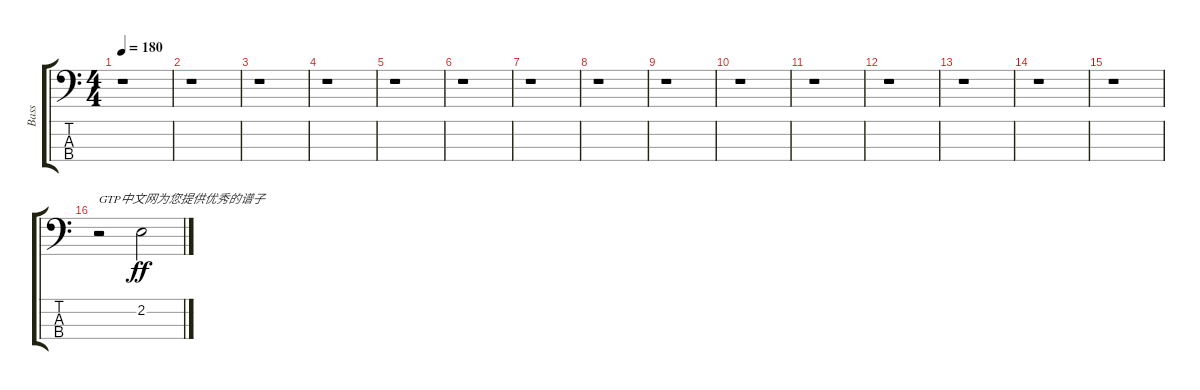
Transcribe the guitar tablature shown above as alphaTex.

\track ("Bass" "Bass") {instrument electricbasspick}
\staff {score tabs}
\tuning (G2 D2 A1 E1) {hide}
\ts (4 4)
\tempo 180
\clef f4
\ks c
r.1{dy ff instrument electricbasspick} |
r.1 |
r.1 |
r.1 |
r.1 |
r.1 |
r.1 |
r.1 |
r.1 |
r.1 |
r.1 |
r.1 |
r.1 |
r.1 |
r.1 |
r.2{txt "GTP中文网为您提供优秀的谱子"} 2.2.2
